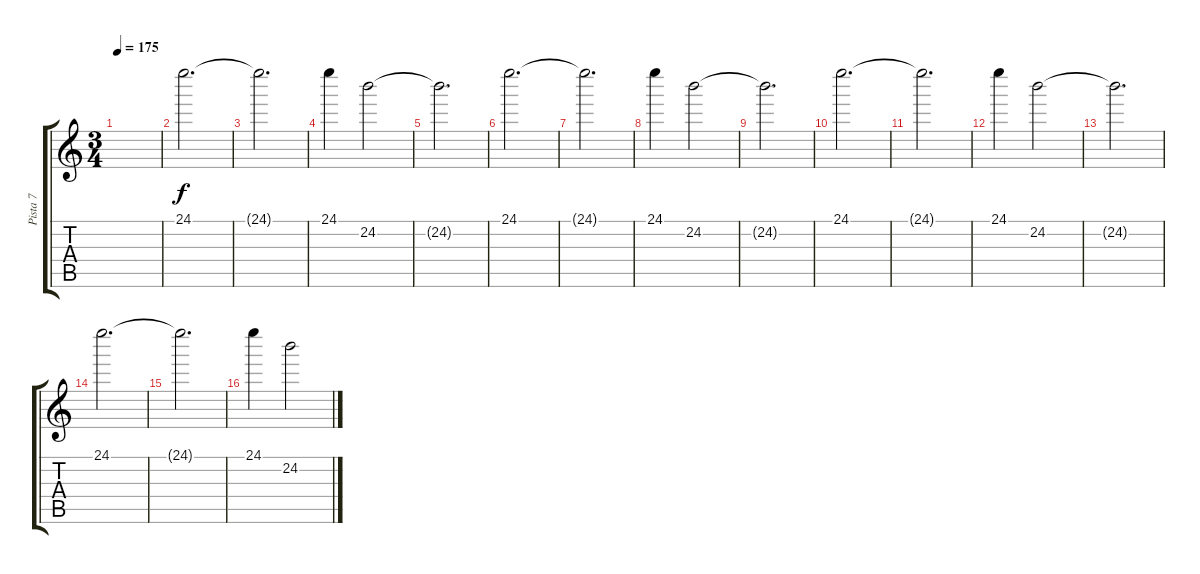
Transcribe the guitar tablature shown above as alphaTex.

\track ("Pista 7" "Pista 7") {instrument vibraphone}
\staff {score tabs}
\tuning (E5 B4 G4 D4 A3 E3) {hide}
\ts (3 4)
\tempo 175
\clef g2
\ks c
|
24.1.2{d} |
24.1{t}.2{d} |
24.1.4 24.2.2 |
24.2{t}.2{d} |
24.1.2{d} |
24.1{t}.2{d} |
24.1.4 24.2.2 |
24.2{t}.2{d} |
24.1.2{d} |
24.1{t}.2{d} |
24.1.4 24.2.2 |
24.2{t}.2{d} |
24.1.2{d} |
24.1{t}.2{d} |
24.1.4 24.2.2
